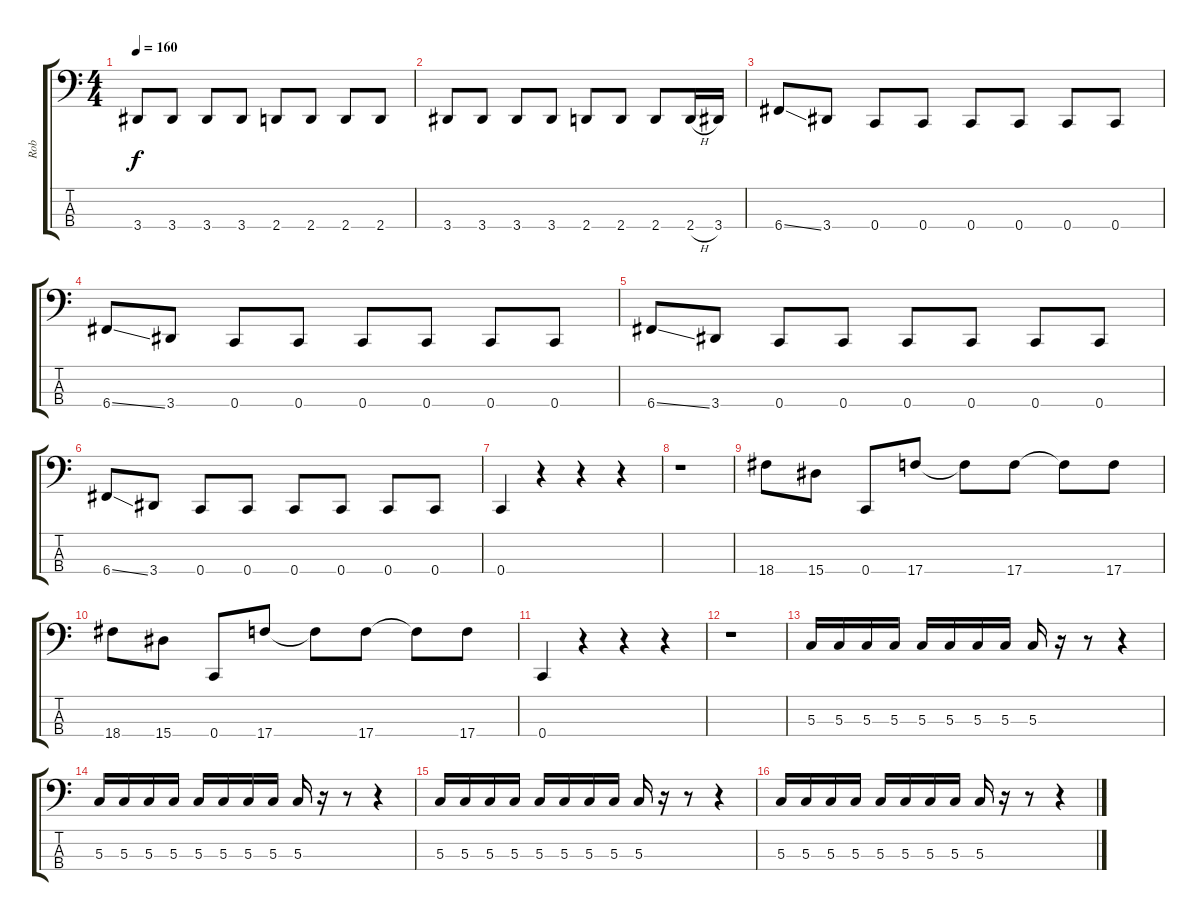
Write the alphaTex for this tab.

\track ("Rob" "Rob") {instrument electricbassfinger}
\staff {score tabs}
\tuning (F2 C2 G1 C1) {hide}
\ts (4 4)
\tempo 160
\clef f4
\ks c
3.4.8{dy f} 3.4.8 3.4.8 3.4.8 2.4.8 2.4.8 2.4.8 2.4.8 |
3.4.8 3.4.8 3.4.8 3.4.8 2.4.8 2.4.8 2.4.8 2.4{h}.16 3.4.16 |
6.4{ss}.8 3.4.8 0.4.8 0.4.8 0.4.8 0.4.8 0.4.8 0.4.8 |
6.4{ss}.8 3.4.8 0.4.8 0.4.8 0.4.8 0.4.8 0.4.8 0.4.8 |
6.4{ss}.8 3.4.8 0.4.8 0.4.8 0.4.8 0.4.8 0.4.8 0.4.8 |
6.4{ss}.8 3.4.8 0.4.8 0.4.8 0.4.8 0.4.8 0.4.8 0.4.8 |
0.4.4 r.4 r.4 r.4 |
r.1 |
18.4.8 15.4.8 0.4.8 17.4.8 17.4{t}.8 17.4.8 17.4{t}.8 17.4.8 |
18.4.8 15.4.8 0.4.8 17.4.8 17.4{t}.8 17.4.8 17.4{t}.8 17.4.8 |
0.4.4 r.4 r.4 r.4 |
r.1 |
5.3.16 5.3.16 5.3.16 5.3.16 5.3.16 5.3.16 5.3.16 5.3.16 5.3.16 r.16 r.8 r.4 |
5.3.16 5.3.16 5.3.16 5.3.16 5.3.16 5.3.16 5.3.16 5.3.16 5.3.16 r.16 r.8 r.4 |
5.3.16 5.3.16 5.3.16 5.3.16 5.3.16 5.3.16 5.3.16 5.3.16 5.3.16 r.16 r.8 r.4 |
5.3.16 5.3.16 5.3.16 5.3.16 5.3.16 5.3.16 5.3.16 5.3.16 5.3.16 r.16 r.8 r.4
